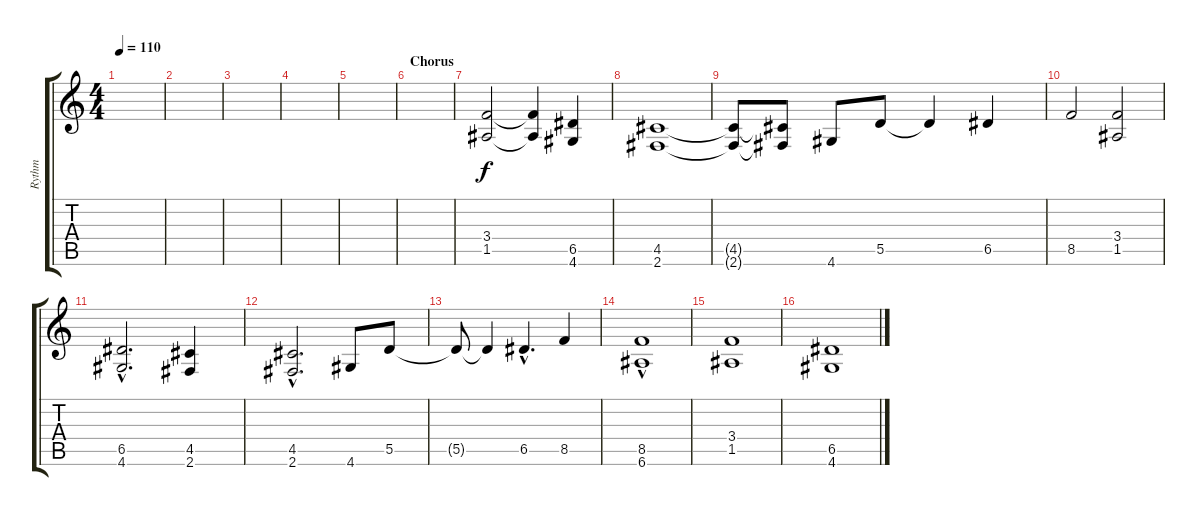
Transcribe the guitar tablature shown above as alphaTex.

\track ("Rythm " "Rythm ") {instrument distortionguitar}
\staff {score tabs}
\tuning (E4 B3 G3 D3 A2 E2) {hide}
\ts (4 4)
\tempo 110
\clef g2
\ks c
|
|
|
|
|
\section ("" "Chorus")
|
(3.4 1.5).2 (3.4{t} 1.5{t}).4 (6.5 4.6).4 |
(4.5 2.6).1 |
(4.5{t} 2.6{t}).8 (4.5{t} 2.6{t}).8 4.6.8 5.5.8 5.5{t}.4 6.5.4 |
8.5.2 (3.4 1.5).2 |
(6.5 4.6{hac}).2{d} (4.5 2.6).4 |
(4.5{hac} 2.6{hac}).2{d} 4.6.8 5.5.8 |
5.5{t}.8 5.5{t}.4 6.5{hac}.4{d} 8.5.4 |
(8.5{hac} 6.6).1 |
(3.4 1.5).1 |
(6.5 4.6).1
